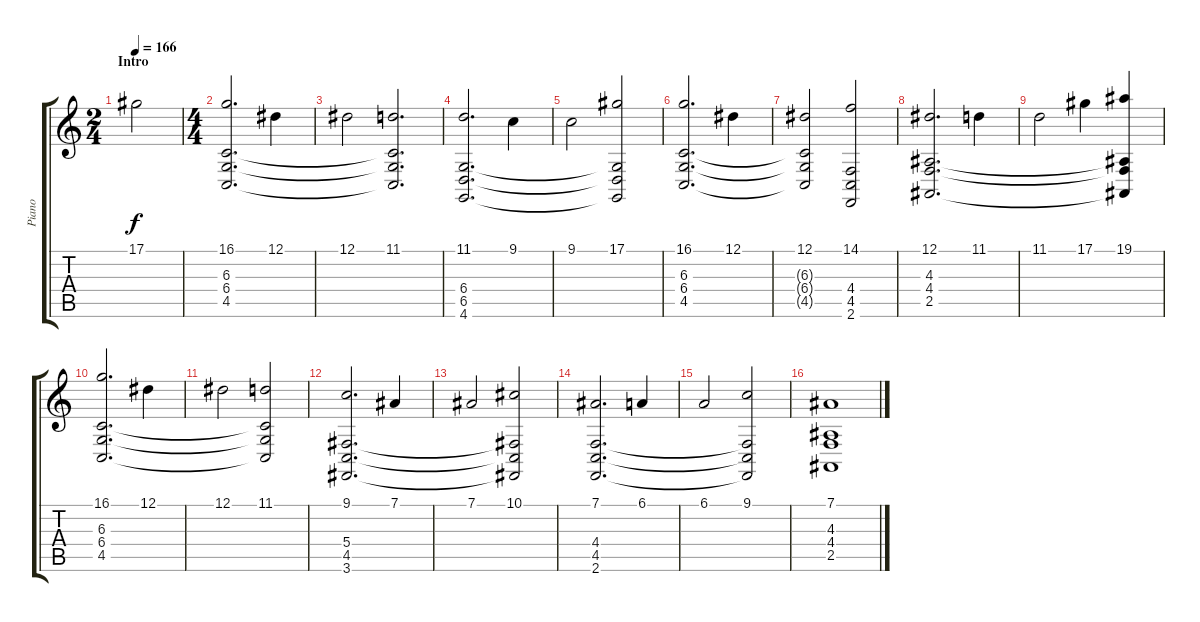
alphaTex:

\track ("Piano" "Piano") {instrument acousticgrandpiano}
\staff {score tabs}
\tuning (Eb4 Bb3 Gb3 Db3 Ab2 Eb2) {hide}
\ts (2 4)
\section ("" "Intro")
\tempo 166
\clef g2
\ks c
17.1.2{dy f instrument acousticgrandpiano} |
\ts (4 4)
(16.1 6.3 6.4 4.5).2{d} 12.1.4 |
12.1.2 (11.1 6.3{t} 6.4{t} 4.5{t}).2{d} |
(11.1 6.4 6.5 4.6).2{d} 9.1.4 |
9.1.2 (17.1 6.4{t} 6.5{t} 4.6{t}).2 |
(16.1 6.3 6.4 4.5).2{d} 12.1.4 |
(12.1 6.3{t} 6.4{t} 4.5{t}).2 (14.1 4.4 4.5 2.6).2 |
(12.1 4.3 4.4 2.5).2{d} 11.1.4 |
11.1.2 17.1.4 (19.1 4.3{t} 4.4{t} 2.5{t}).4 |
(16.1 6.3 6.4 4.5).2{d} 12.1.4 |
12.1.2 (11.1 6.3{t} 6.4{t} 4.5{t}).2 |
(9.1 5.4 4.5 3.6).2{d} 7.1.4 |
7.1.2 (10.1 5.4{t} 4.5{t} 3.6{t}).2 |
(7.1 4.4 4.5 2.6).2{d} 6.1.4 |
6.1.2 (9.1 4.4{t} 4.5{t} 2.6{t}).2 |
(7.1 4.3 4.4 2.5).1
